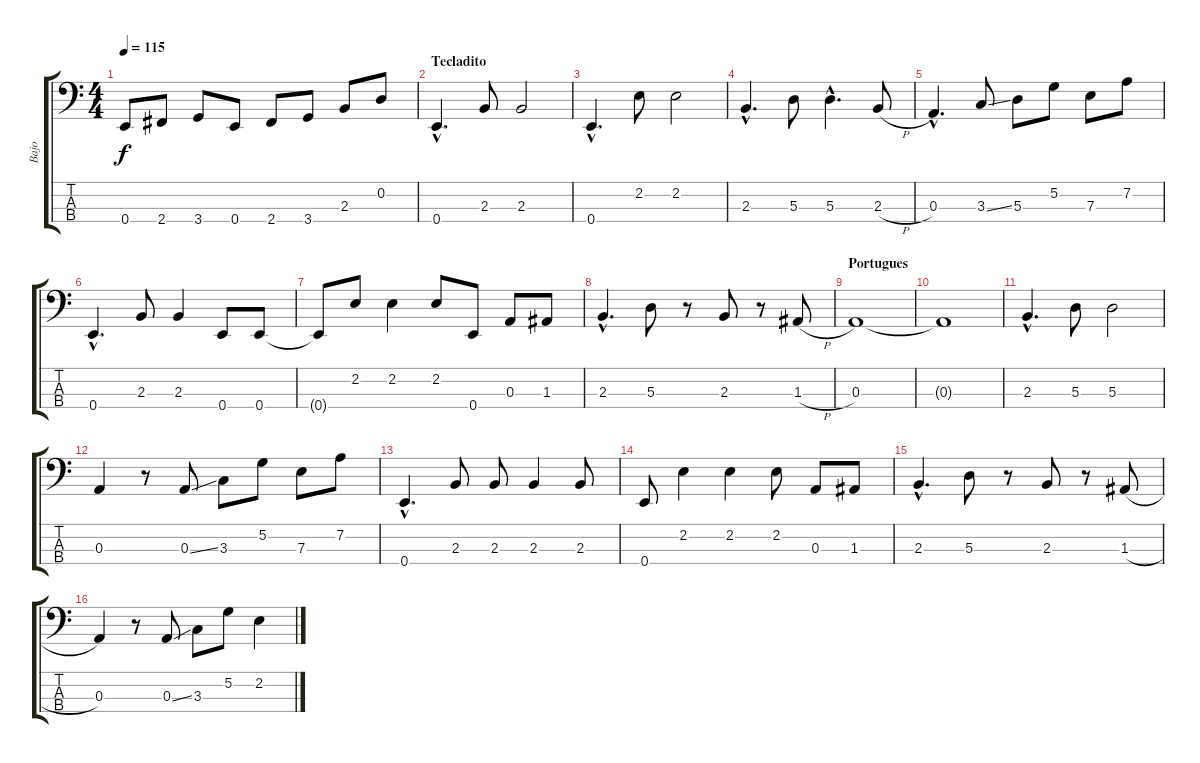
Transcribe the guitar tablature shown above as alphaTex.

\track ("Bajo" "Bajo") {instrument electricbassfinger}
\staff {score tabs}
\tuning (G2 D2 A1 E1) {hide}
\ts (4 4)
\tempo 115
\clef f4
\ks c
0.4.8{dy f} 2.4.8 3.4.8 0.4.8 2.4.8 3.4.8 2.3.8 0.2.8 |
\section ("" "Tecladito")
0.4{hac}.4{d} 2.3.8 2.3.2 |
0.4{hac}.4{d} 2.2.8 2.2.2 |
2.3{hac}.4{d} 5.3.8 5.3{hac}.4{d} 2.3{h}.8 |
0.3{hac}.4{d} 3.3{ss}.8 5.3.8 5.2.8 7.3.8 7.2.8 |
0.4{hac}.4{d} 2.3.8 2.3.4 0.4.8 0.4.8 |
0.4{t}.8 2.2.8 2.2.4 2.2.8 0.4.8 0.3.8 1.3.8 |
2.3{hac}.4{d} 5.3.8 r.8 2.3.8 r.8 1.3{h}.8 |
\section ("" "Portugues")
0.3.1 |
0.3{t}.1 |
2.3{hac}.4{d} 5.3.8 5.3.2 |
0.3.4 r.8 0.3{ss}.8 3.3.8 5.2.8 7.3.8 7.2.8 |
0.4{hac}.4{d} 2.3.8 2.3.8 2.3.4 2.3.8 |
0.4.8 2.2.4 2.2.4 2.2.8 0.3.8 1.3.8 |
2.3{hac}.4{d} 5.3.8 r.8 2.3.8 r.8 1.3{h}.8 |
0.3.4 r.8 0.3{ss}.8 3.3.8 5.2.8 2.2.4
